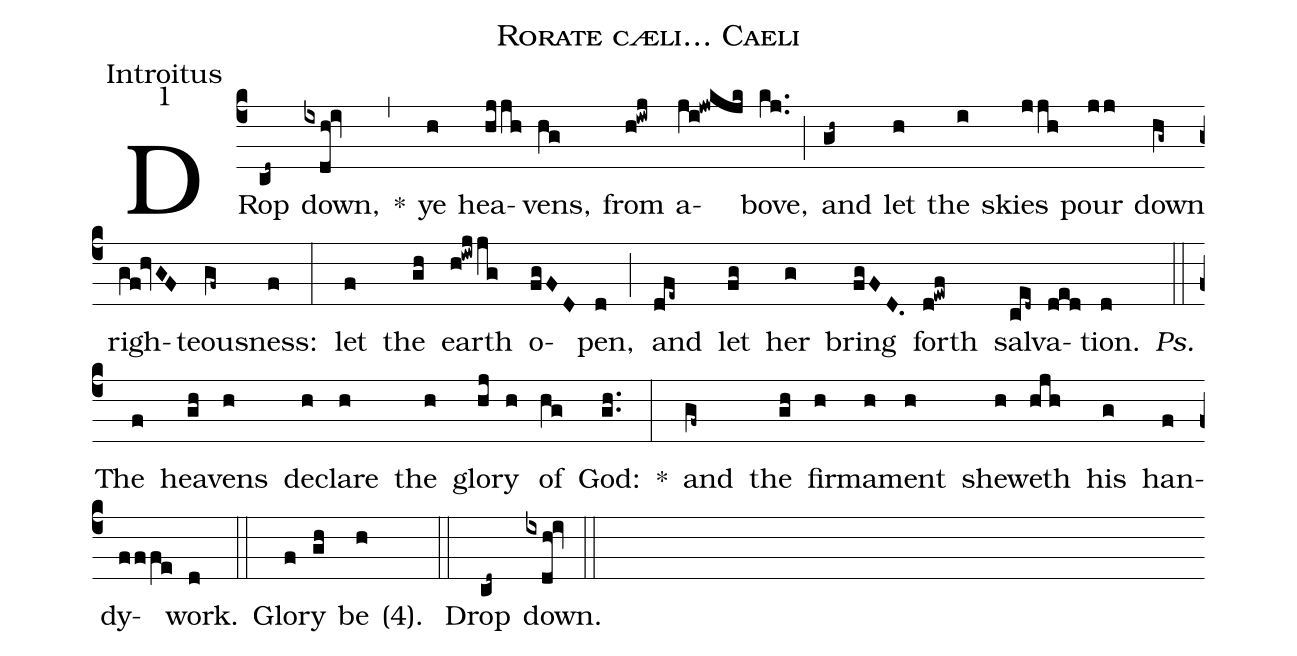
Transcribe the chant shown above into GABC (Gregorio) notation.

name:Rorate cæli… Caeli;
office-part:Introitus;
mode:1;
%%
(c4) DRop(cd~) down,(ixdh!iv) *(,) ye(h) hea(hjjh)vens,(hg) from(h!iwj) a(ji!jwkjk)bove,(kj..) (;) and(gh~) let(h) the(i) skies(jjh) pour(jj) down(hg~) righ(gf!hvGF)teous(gf~)ness:(f) (:) let(f) the(gh) earth(h!iwj/jg) o(fgFD)pen,(d) (;) and(dfe~) let(fg) her(g) bring(fgFD.0) forth(d!ewf) sal(ced~)va(ded)tion.(d) <i>Ps.</i>(::) The(f) hea(gh)vens(h) de(h)clare(h) the(h) glo(hj)ry(h) of(hg) God:(gh..) *(:) and(gf~) the(gh) fir(h)ma(h)ment(h) shew(h)eth(hjh) his(g) han(f)dy(fffe)work.(d) (::) Glo(f)ry(gh) be(h) <v>(</v>4<v>)</v>.() (::) Drop(cd~) down.(ixdh!iv) (::)
